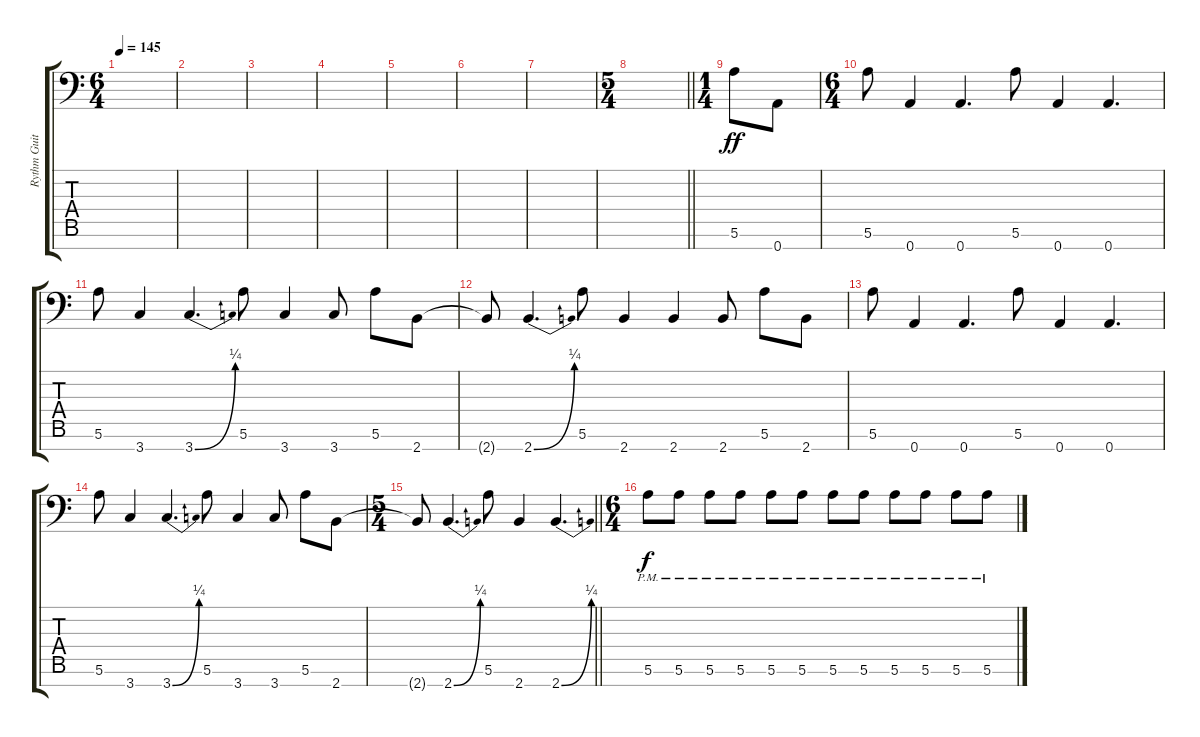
\track ("Rythm Guitar #1" "Rythm Guit") {instrument distortionguitar}
\staff {score tabs}
\tuning (D4 A3 E3 D3 A2 E2 A1) {hide}
\ts (6 4)
\tempo 145
\clef f4
\ks c
|
|
|
|
|
|
|
\ts (5 4)
\barLineRight lightlight
|
\ts (1 4)
\section ("" "")
5.6.8{dy ff volume 13 instrument distortionguitar} 0.7.8 |
\ts (6 4)
5.6.8 0.7.4 0.7.4{d} 5.6.8 0.7.4 0.7.4{d} |
5.6.8 3.7.4 3.7{be (bend 0 0 60 1)}.4{d} 5.6.8 3.7.4 3.7.8 5.6.8 2.7.8 |
2.7{t}.8 2.7{be (bend 0 0 60 1)}.4{d} 5.6.8 2.7.4 2.7.4 2.7.8 5.6.8 2.7.8 |
5.6.8 0.7.4 0.7.4{d} 5.6.8 0.7.4 0.7.4{d} |
5.6.8 3.7.4 3.7{be (bend 0 0 60 1)}.4{d} 5.6.8 3.7.4 3.7.8 5.6.8 2.7.8 |
\ts (5 4)
\barLineRight lightlight
2.7{t}.8 2.7{be (bend 0 0 60 1)}.4{d} 5.6.8 2.7.4 2.7{be (bend 0 0 60 1)}.4{d} |
\ts (6 4)
\section ("" "")
5.6{pm}.8{dy f} 5.6{pm}.8 5.6{pm}.8 5.6{pm}.8 5.6{pm}.8 5.6{pm}.8 5.6{pm}.8 5.6{pm}.8 5.6{pm}.8 5.6{pm}.8 5.6{pm}.8 5.6{pm}.8
